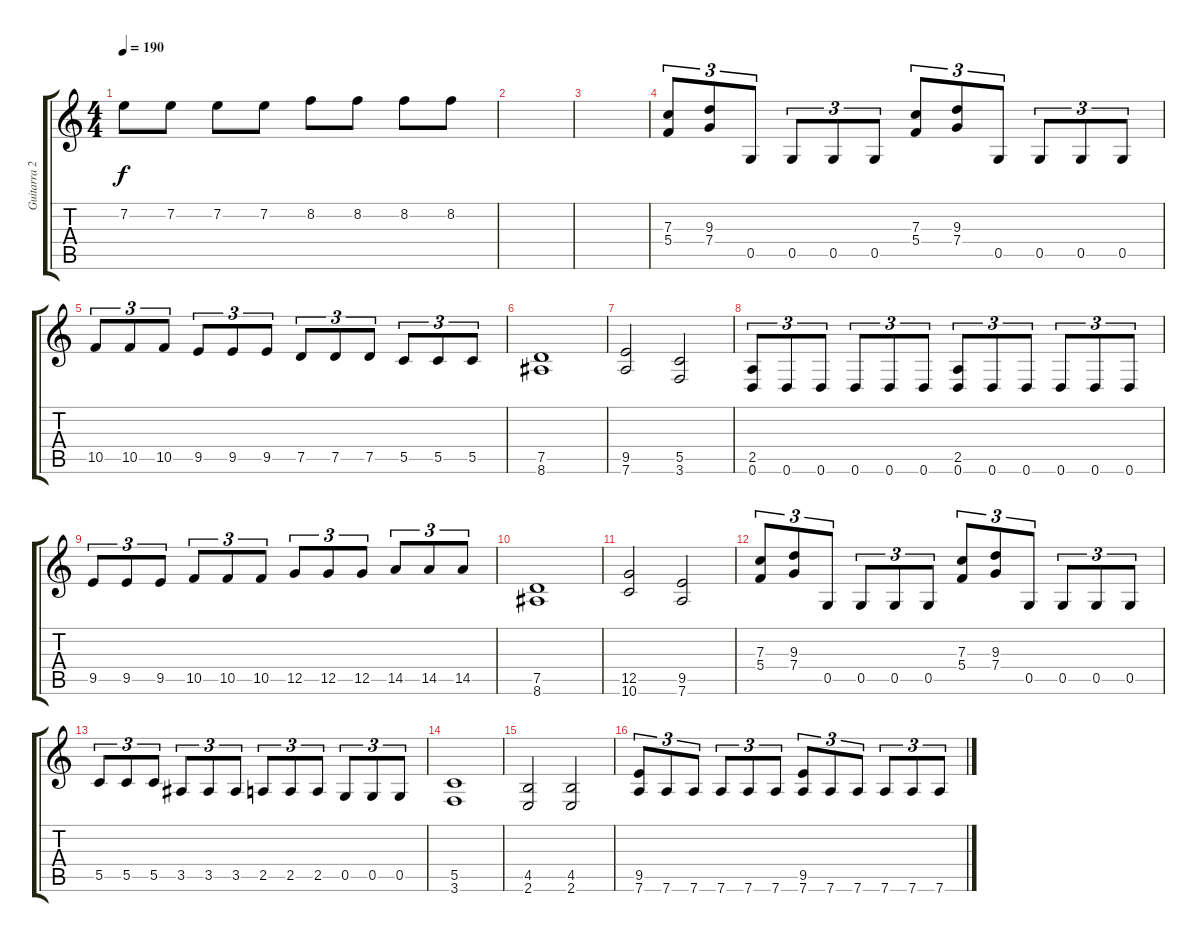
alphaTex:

\track ("Guitarra 2" "Guitarra 2") {instrument distortionguitar}
\staff {score tabs}
\tuning (D4 A3 F3 C3 G2 D2) {hide}
\ts (4 4)
\tempo 190
\clef g2
\ks c
7.2.8{dy f} 7.2.8 7.2.8 7.2.8 8.2.8 8.2.8 8.2.8 8.2.8 |
|
|
(7.3 5.4).8{tu (3 2)} (9.3 7.4).8{tu (3 2)} 0.5.8{tu (3 2)} 0.5.8{tu (3 2)} 0.5.8{tu (3 2)} 0.5.8{tu (3 2)} (7.3 5.4).8{tu (3 2)} (9.3 7.4).8{tu (3 2)} 0.5.8{tu (3 2)} 0.5.8{tu (3 2)} 0.5.8{tu (3 2)} 0.5.8{tu (3 2)} |
10.5.8{tu (3 2)} 10.5.8{tu (3 2)} 10.5.8{tu (3 2)} 9.5.8{tu (3 2)} 9.5.8{tu (3 2)} 9.5.8{tu (3 2)} 7.5.8{tu (3 2)} 7.5.8{tu (3 2)} 7.5.8{tu (3 2)} 5.5.8{tu (3 2)} 5.5.8{tu (3 2)} 5.5.8{tu (3 2)} |
(7.5 8.6).1 |
(9.5 7.6).2 (5.5 3.6).2 |
(2.5 0.6).8{tu (3 2)} 0.6.8{tu (3 2)} 0.6.8{tu (3 2)} 0.6.8{tu (3 2)} 0.6.8{tu (3 2)} 0.6.8{tu (3 2)} (2.5 0.6).8{tu (3 2)} 0.6.8{tu (3 2)} 0.6.8{tu (3 2)} 0.6.8{tu (3 2)} 0.6.8{tu (3 2)} 0.6.8{tu (3 2)} |
9.5.8{tu (3 2)} 9.5.8{tu (3 2)} 9.5.8{tu (3 2)} 10.5.8{tu (3 2)} 10.5.8{tu (3 2)} 10.5.8{tu (3 2)} 12.5.8{tu (3 2)} 12.5.8{tu (3 2)} 12.5.8{tu (3 2)} 14.5.8{tu (3 2)} 14.5.8{tu (3 2)} 14.5.8{tu (3 2)} |
(7.5 8.6).1 |
(12.5 10.6).2 (9.5 7.6).2 |
(7.3 5.4).8{tu (3 2)} (9.3 7.4).8{tu (3 2)} 0.5.8{tu (3 2)} 0.5.8{tu (3 2)} 0.5.8{tu (3 2)} 0.5.8{tu (3 2)} (7.3 5.4).8{tu (3 2)} (9.3 7.4).8{tu (3 2)} 0.5.8{tu (3 2)} 0.5.8{tu (3 2)} 0.5.8{tu (3 2)} 0.5.8{tu (3 2)} |
5.5.8{tu (3 2)} 5.5.8{tu (3 2)} 5.5.8{tu (3 2)} 3.5.8{tu (3 2)} 3.5.8{tu (3 2)} 3.5.8{tu (3 2)} 2.5.8{tu (3 2)} 2.5.8{tu (3 2)} 2.5.8{tu (3 2)} 0.5.8{tu (3 2)} 0.5.8{tu (3 2)} 0.5.8{tu (3 2)} |
(5.5 3.6).1 |
(4.5 2.6).2 (4.5 2.6).2 |
(9.5 7.6).8{tu (3 2)} 7.6.8{tu (3 2)} 7.6.8{tu (3 2)} 7.6.8{tu (3 2)} 7.6.8{tu (3 2)} 7.6.8{tu (3 2)} (9.5 7.6).8{tu (3 2)} 7.6.8{tu (3 2)} 7.6.8{tu (3 2)} 7.6.8{tu (3 2)} 7.6.8{tu (3 2)} 7.6.8{tu (3 2)}
